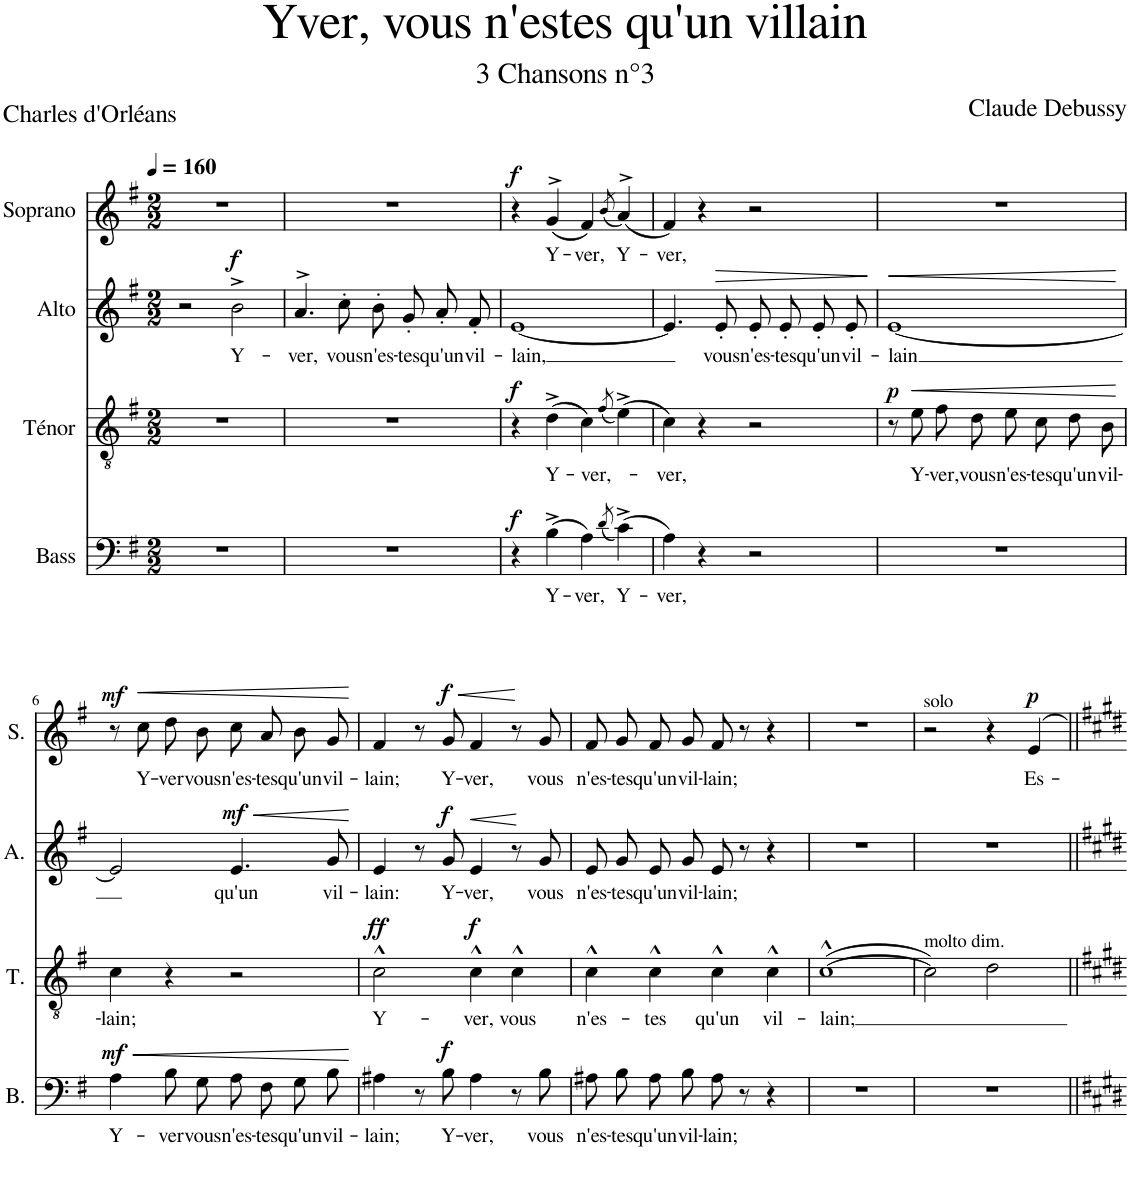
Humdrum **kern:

**kern	**text	**dynam	**kern	**text	**dynam	**kern	**text	**dynam	**kern	**text	**dynam
*part4	*part4	*part4	*part3	*part3	*part3	*part2	*part2	*part2	*part1	*part1	*part1
*staff4	*staff4	*staff4	*staff3	*staff3	*staff3	*staff2	*staff2	*staff2	*staff1	*staff1	*staff1
*I"Bass	*	*	*I"Ténor	*	*	*I"Alto	*	*	*I"Soprano	*	*
*I'B.	*	*	*I'T.	*	*	*I'A.	*	*	*I'S.	*	*
*clefF4	*	*	*clefGv2	*	*	*clefG2	*	*	*clefG2	*	*
*k[f#]	*	*	*k[f#]	*	*	*k[f#]	*	*	*k[f#]	*	*
*M2/2	*	*	*M2/2	*	*	*M2/2	*	*	*M2/2	*	*
*MM160	*	*	*MM160	*	*	*MM160	*	*	*MM160	*	*
=1	=1	=1	=1	=1	=1	=1	=1	=1	=1	=1	=1
1r	.	.	1r	.	.	2r	.	.	1r	.	.
!	!	!	!	!	!	!	!LO:LY:b	!LO:DY:a	!	!	!
.	.	.	.	.	.	2b^\	Y-	f	.	.	.
=2	=2	=2	=2	=2	=2	=2	=2	=2	=2	=2	=2
!	!	!	!	!	!	!	!LO:LY:b	!	!	!	!
1r	.	.	1r	.	.	4.a^>/	-ver,	.	1r	.	.
!	!	!	!	!	!	!	!LO:LY:b	!	!	!	!
.	.	.	.	.	.	8cc'\	vous	.	.	.	.
!	!	!	!	!	!	!	!LO:LY:b	!	!	!	!
.	.	.	.	.	.	8b'/L	n'es-	.	.	.	.
!	!	!	!	!	!	!	!LO:LY:b	!	!	!	!
.	.	.	.	.	.	8g'/	-tes	.	.	.	.
!	!	!	!	!	!	!	!LO:LY:b	!	!	!	!
.	.	.	.	.	.	8a'/	qu'un	.	.	.	.
!	!	!	!	!	!	!	!LO:LY:b	!	!	!	!
.	.	.	.	.	.	8f#'/J	vil-	.	.	.	.
=3	=3	=3	=3	=3	=3	=3	=3	=3	=3	=3	=3
!	!	!LO:DY:a	!	!	!LO:DY:a	!	!LO:LY:b	!	!	!	!LO:DY:a
4r	.	f	4r	.	f	[1e	-lain,	.	4r	.	f
!	!LO:LY:b	!	!	!LO:LY:b	!	!	!	!	!	!LO:LY:b	!
(4B^\	Y-	.	(4d^\	Y-	.	.	.	.	(4g^>/	Y-	.
!	!LO:LY:b	!	!	!LO:LY:b	!	!	!	!	!	!LO:LY:b	!
4A\)	-ver,	.	4c\)	-ver,-	.	.	.	.	4f#/)	-ver,	.
(8qd/	.	.	(8qf#/	.	.	.	.	.	(8qb/	.	.
!	!LO:LY:b	!	!	!	!	!	!	!	!	!LO:LY:b	!
(4c^\)	Y-	.	(4e^\)	.	.	.	.	.	(4a^>/)	Y-	.
=4	=4	=4	=4	=4	=4	=4	=4	=4	=4	=4	=4
!	!LO:LY:b	!	!	!LO:LY:b	!	!	!	!	!	!LO:LY:b	!
4A\)	-ver,	.	4c\)	-ver,	.	4.e/]	.	.	4f#/)	-ver,	.
4r	.	.	4r	.	.	.	.	.	4r	.	.
!	!	!	!	!	!	!	!LO:LY:b	!LO:HP:b	!	!	!
.	.	.	.	.	.	8e'/	vous	>	.	.	.
!	!	!	!	!	!	!	!LO:LY:b	!	!	!	!
2r	.	.	2r	.	.	8e'/L	n'es-	.	2r	.	.
!	!	!	!	!	!	!	!LO:LY:b	!	!	!	!
.	.	.	.	.	.	8e'/	-tes	.	.	.	.
!	!	!	!	!	!	!	!LO:LY:b	!	!	!	!
.	.	.	.	.	.	8e'/	qu'un	.	.	.	.
!	!	!	!	!	!	!	!LO:LY:b	!	!	!	!
.	.	.	.	.	.	8e'/J	vil-	.	.	.	.
.	.	.	.	.	.	.	.	]	.	.	.
=5	=5	=5	=5	=5	=5	=5	=5	=5	=5	=5	=5
!	!	!	!	!	!LO:DY:a	!	!LO:LY:b	!LO:HP:b	!	!	!
1r	.	.	8r	.	p	[1e	-lain	<	1r	.	.
!	!	!	!	!LO:LY:b	!LO:HP:b	!	!	!	!	!	!
.	.	.	8e\L	Y-	<	.	.	.	.	.	.
!	!	!	!	!LO:LY:b	!	!	!	!	!	!	!
.	.	.	8f#\	-ver,	.	.	.	.	.	.	.
!	!	!	!	!LO:LY:b	!	!	!	!	!	!	!
.	.	.	8d\J	vous	.	.	.	.	.	.	.
!	!	!	!	!LO:LY:b	!	!	!	!	!	!	!
.	.	.	8e\L	n'es-	.	.	.	.	.	.	.
!	!	!	!	!LO:LY:b	!	!	!	!	!	!	!
.	.	.	8c\	-tes	.	.	.	.	.	.	.
!	!	!	!	!LO:LY:b	!	!	!	!	!	!	!
.	.	.	8d\	qu'un	.	.	.	.	.	.	.
!	!	!	!	!LO:LY:b	!	!	!	!	!	!	!
.	.	.	8B\J	vil-	.	.	.	.	.	.	.
.	.	.	.	.	[	.	.	[	.	.	.
!!LO:LB:g=z
=6	=6	=6	=6	=6	=6	=6	=6	=6	=6	=6	=6
!	!LO:LY:b	!LO:HP:b	!	!LO:LY:b	!	!	!	!	!	!	!
!	!	!LO:DY:n=1:a	!	!	!	!	!	!	!	!	!LO:DY:a
4A\	Y-	< mf	4c\	-lain;	.	2e/]	.	.	8r	.	mf
!	!	!	!	!	!	!	!	!	!	!LO:LY:b	!LO:HP:b
.	.	.	.	.	.	.	.	.	8cc\L	Y-	<
!	!LO:LY:b	!	!	!	!	!	!	!	!	!LO:LY:b	!
8B\L	-ver	.	4r	.	.	.	.	.	8dd\	-ver	.
!	!LO:LY:b	!	!	!	!	!	!	!	!	!LO:LY:b	!
8G\J	vous	.	.	.	.	.	.	.	8b\J	vous	.
!	!LO:LY:b	!	!	!	!	!	!LO:LY:b	!LO:HP:b	!	!LO:LY:b	!
!	!	!	!	!	!	!	!	!LO:DY:n=1:a	!	!	!
8A\L	n'es-	.	2r	.	.	4.e/	qu'un	< mf	8cc/L	n'es-	.
!	!LO:LY:b	!	!	!	!	!	!	!	!	!LO:LY:b	!
8F#\	-tes	.	.	.	.	.	.	.	8a/	-tes	.
!	!LO:LY:b	!	!	!	!	!	!	!	!	!LO:LY:b	!
8G\	qu'un	.	.	.	.	.	.	.	8b/	qu'un	.
!	!LO:LY:b	!	!	!	!	!	!LO:LY:b	!	!	!LO:LY:b	!
8B\J	vil-	.	.	.	.	8g/	vil-	.	8g/J	vil-	.
.	.	[	.	.	.	.	.	[	.	.	[
=7	=7	=7	=7	=7	=7	=7	=7	=7	=7	=7	=7
!	!LO:LY:b	!	!	!LO:LY:b	!LO:DY:a	!	!LO:LY:b	!	!	!LO:LY:b	!
4A#X\	-lain;	.	2c^^\	Y-	ff	4e/	-lain:	.	4f#/	-lain;	.
8r	.	.	.	.	.	8r	.	.	8r	.	.
!	!LO:LY:b	!LO:DY:a	!	!	!	!	!LO:LY:b	!LO:DY:a	!	!LO:LY:b	!LO:HP:b
!	!	!	!	!	!	!	!	!	!	!	!LO:DY:n=1:a
8B\	Y-	f	.	.	.	8g/	Y-	f	8g/	Y-	< f
!	!LO:LY:b	!	!	!LO:LY:b	!LO:DY:a	!	!LO:LY:b	!LO:HP:b	!	!LO:LY:b	!
4A#\	-ver,	.	4c^^\	-ver,	f	4e/	-ver,	<	4f#/	-ver,	.
!	!	!	!	!LO:LY:b	!	!	!	!	!	!	!
8r	.	.	4c^^\	vous	.	8r	.	.	8r	.	.
!	!LO:LY:b	!	!	!	!	!	!LO:LY:b	!	!	!LO:LY:b	!
8B\	vous	.	.	.	.	8g/	vous	.	8g/	vous	.
.	.	.	.	.	.	.	.	[	.	.	[
=8	=8	=8	=8	=8	=8	=8	=8	=8	=8	=8	=8
!	!LO:LY:b	!	!	!LO:LY:b	!	!	!LO:LY:b	!	!	!LO:LY:b	!
8A#X\L	n'es-	.	4c^^\	n'es-	.	8e/L	n'es-	.	8f#/L	n'es-	.
!	!LO:LY:b	!	!	!	!	!	!LO:LY:b	!	!	!LO:LY:b	!
8B\	-tes	.	.	.	.	8g/	-tes	.	8g/	-tes	.
!	!LO:LY:b	!	!	!LO:LY:b	!	!	!LO:LY:b	!	!	!LO:LY:b	!
8A#\	qu'un	.	4c^^\	-tes	.	8e/	qu'un	.	8f#/	qu'un	.
!	!LO:LY:b	!	!	!	!	!	!LO:LY:b	!	!	!LO:LY:b	!
8B\J	vil-	.	.	.	.	8g/J	vil-	.	8g/J	vil-	.
!	!LO:LY:b	!	!	!LO:LY:b	!	!	!LO:LY:b	!	!	!LO:LY:b	!
8A#\	-lain;	.	4c^^\	qu'un	.	8e/	-lain;	.	8f#/	-lain;	.
8r	.	.	.	.	.	8r	.	.	8r	.	.
!	!	!	!	!LO:LY:b	!	!	!	!	!	!	!
4r	.	.	4c^^\	vil-	.	4r	.	.	4r	.	.
=9	=9	=9	=9	=9	=9	=9	=9	=9	=9	=9	=9
!	!	!	!	!LO:LY:b	!	!	!	!	!	!	!
1r	.	.	([1c^^	-lain;	.	1r	.	.	1r	.	.
=10	=10	=10	=10	=10	=10	=10	=10	=10	=10	=10	=10
!	!	!	!	!	!	!	!	!	!LO:TX:a:t=solo	!	!
!	!	!	!LO:TX:a:t=molto dim.	!	!	!	!	!	!	!	!
1r	.	.	2c\])	.	.	1r	.	.	2r	.	.
.	.	.	2d\	.	.	.	.	.	4r	.	.
!	!	!	!	!	!	!	!	!	!	!LO:LY:b	!LO:DY:a
.	.	.	.	.	.	.	.	.	4e/	Es-	p
=||	=||	=||	=||	=||	=||	=||	=||	=||	=||	=||	=||
*-	*-	*-	*-	*-	*-	*-	*-	*-	*-	*-	*-
